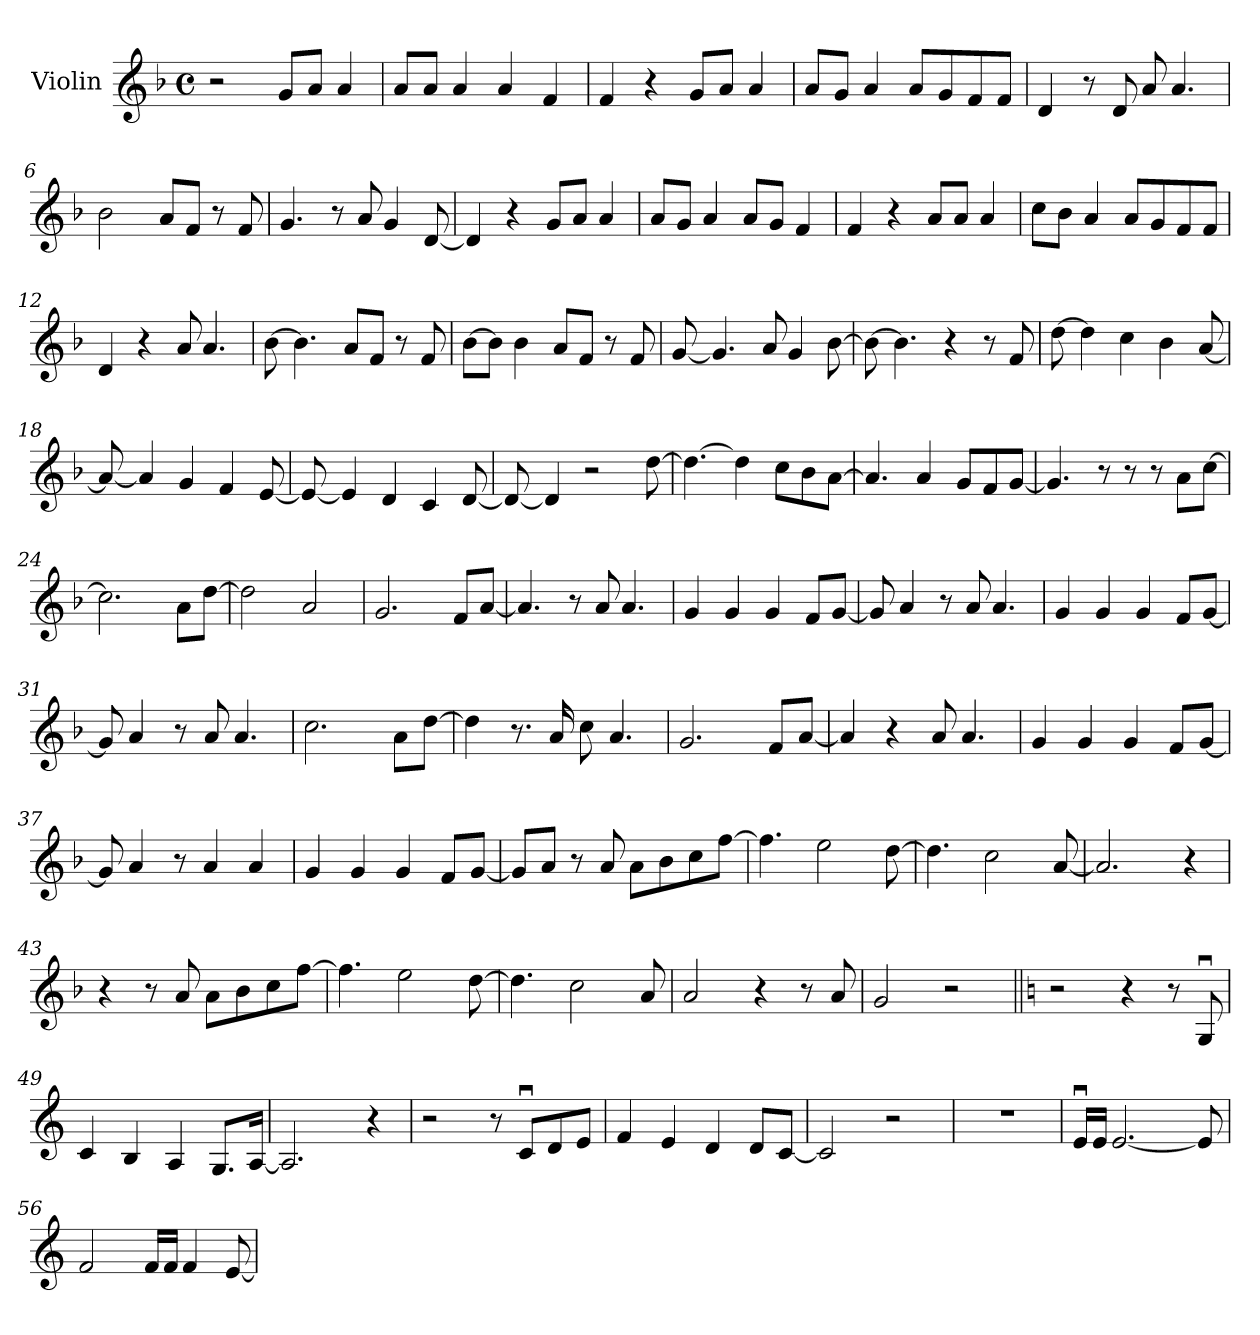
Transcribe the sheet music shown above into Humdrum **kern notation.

**kern
*part1
*staff1
*I"Violin
*I'Vln.
*clefG2
*k[b-]
*M4/4
*met(c)
=1
2r
8g/L
8a/J
4a/
=2
8a/L
8a/J
4a/
4a/
4f/
=3
4f/
4r
8g/L
8a/J
4a/
=4
8a/L
8g/J
4a/
8a/L
8g/
8f/
8f/J
=5
4d/
8r
8d/
8a/
4.a/
=6
2b-\
8a/L
8f/J
8r
8f/
=7
4.g/
8r
8a/
4g/
[8d/
!!LO:LB:g=z
=8
4d/]
4r
8g/L
8a/J
4a/
=9
8a/L
8g/J
4a/
8a/L
8g/J
4f/
=10
4f/
4r
8a/L
8a/J
4a/
=11
8cc\L
8b-\J
4a/
8a/L
8g/
8f/
8f/J
=12
4d/
4r
8a/
4.a/
=13
[8b-\
4.b-\]
8a/L
8f/J
8r
8f/
=14
[8b-\L
8b-\J]
4b-\
8a/L
8f/J
8r
8f/
!!LO:LB:g=z
=15
[8g/
4.g/]
8a/
4g/
[8b-\
=16
8b-\_
4.b-\]
4r
8r
8f/
=17
[8dd\
4dd\]
4cc\
4b-\
[8a/
=18
8a/_
4a/]
4g/
4f/
[8e/
=19
8e/_
4e/]
4d/
4c/
[8d/
=20
8d/_
4d/]
2r
[8dd\
=21
4.dd\_
4dd\]
8cc\L
8b-\
[8a\J
!!LO:LB:g=z
=22
4.a/]
4a/
8g/L
8f/
[8g/J
=23
4.g/]
8r
8r
8r
8a\L
[8cc\J
=24
2.cc\]
8a\L
[8dd\J
=25
2dd\]
2a/
=26
2.g/
8f/L
[8a/J
=27
4.a/]
8r
8a/
4.a/
=28
4g/
4g/
4g/
8f/L
[8g/J
=29
8g/]
4a/
8r
8a/
4.a/
!!LO:LB:g=z
=30
4g/
4g/
4g/
8f/L
[8g/J
=31
8g/]
4a/
8r
8a/
4.a/
=32
2.cc\
8a\L
[8dd\J
=33
4dd\]
8.r
16a/
8cc\
4.a/
=34
2.g/
8f/L
[8a/J
=35
4a/]
4r
8a/
4.a/
=36
4g/
4g/
4g/
8f/L
[8g/J
!!LO:LB:g=z
=37
8g/]
4a/
8r
4a/
4a/
=38
4g/
4g/
4g/
8f/L
[8g/J
=39
8g/L]
8a/J
8r
8a/
8a\L
8b-\
8cc\
[8ff\J
=40
4.ff\]
2ee\
[8dd\
=41
4.dd\]
2cc\
[8a/
=42
2.a/]
4r
=43
4r
8r
8a/
8a\L
8b-\
8cc\
[8ff\J
=44
4.ff\]
2ee\
[8dd\
!!LO:LB:g=z
=45
4.dd\]
2cc\
8a/
=46
2a/
4r
8r
8a/
=47
2g/
2r
=48||
*k[]
2r
4r
8r
8Gu/
=49
4c/
4B/
4A/
8.G/L
[16A/Jk
=50
2.A/]
4r
=51
2r
8r
8cu/L
8d/
8e/J
=52
4f/
4e/
4d/
8d/L
[8c/J
=53
2c/]
2r
!!LO:LB:g=z
=54
1r
=55
16eu/LL
16e/JJ
[2.e/
8e/]
=56
2f/
16f/LL
16f/JJ
4f/
[8e/
=
*-
